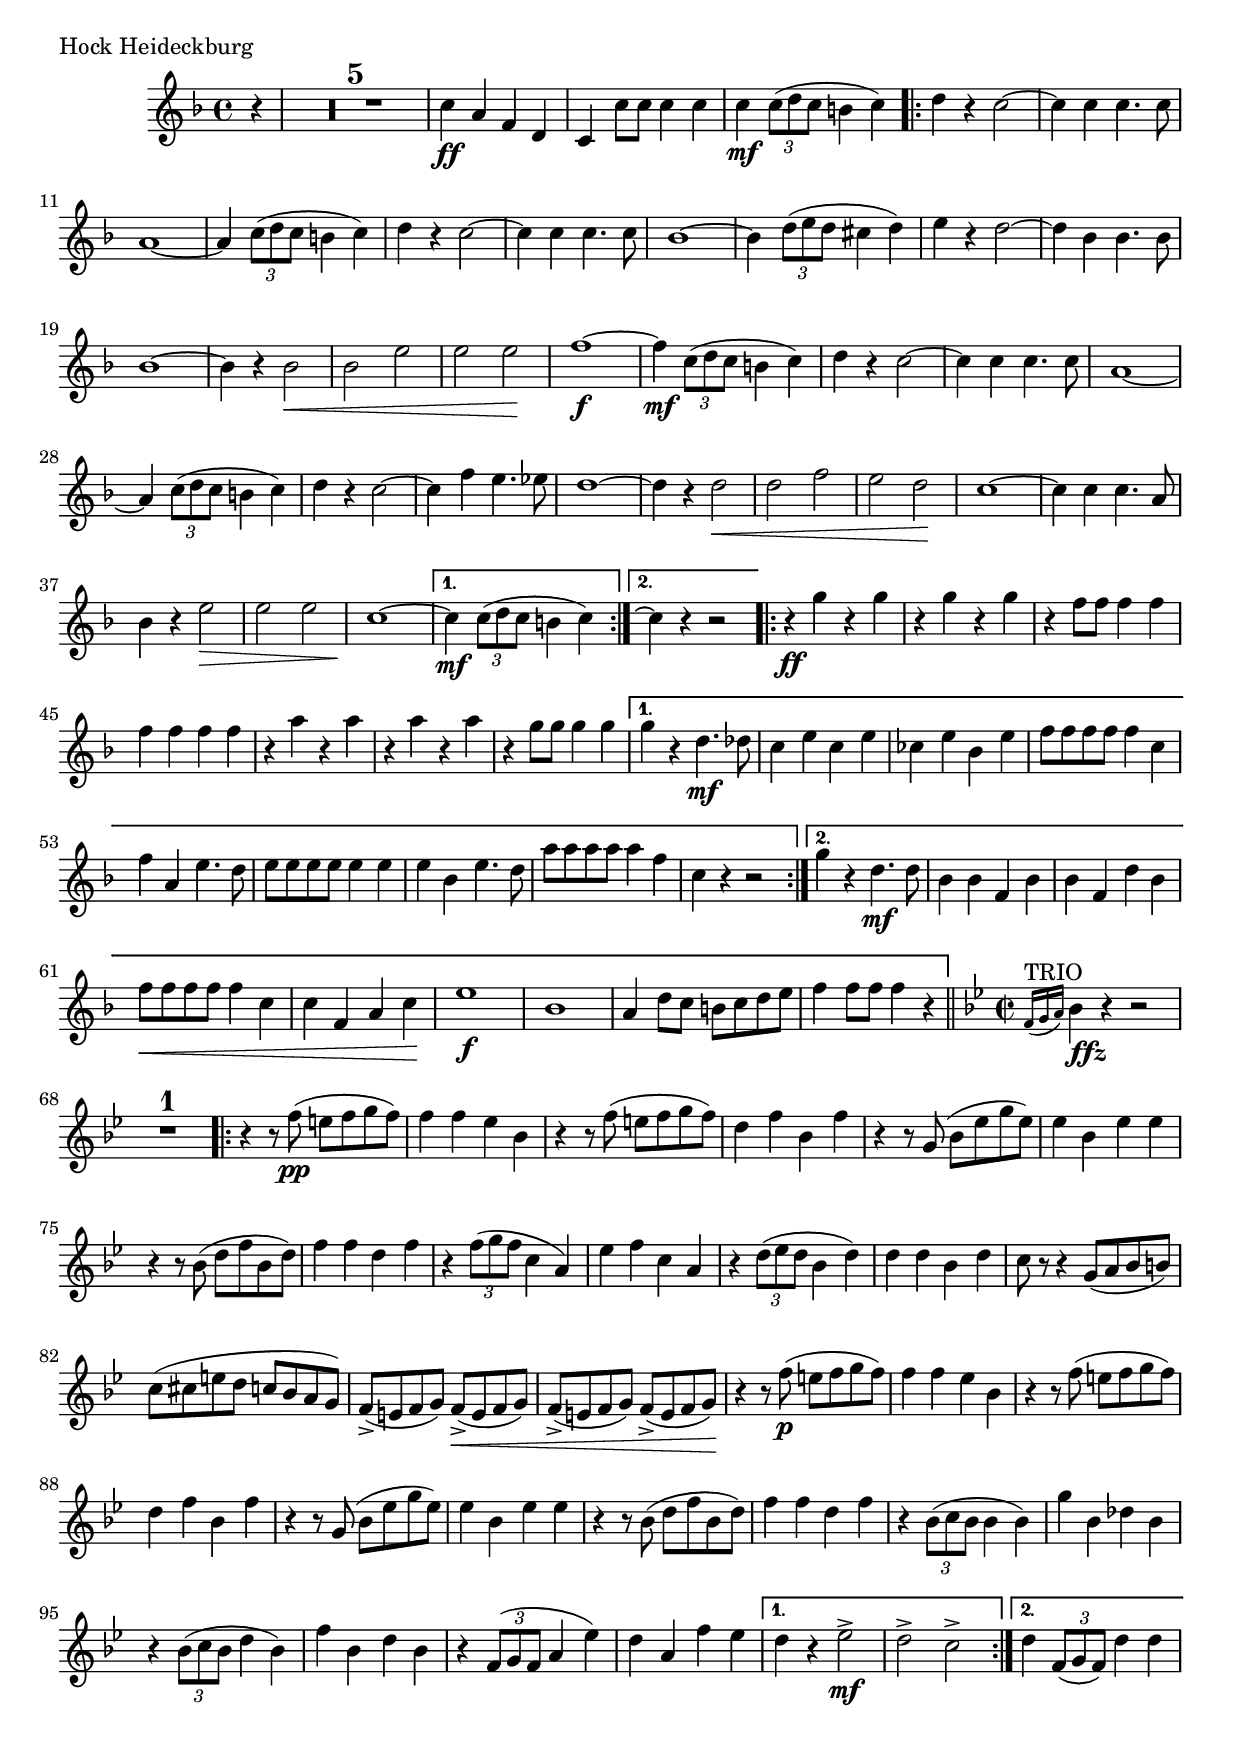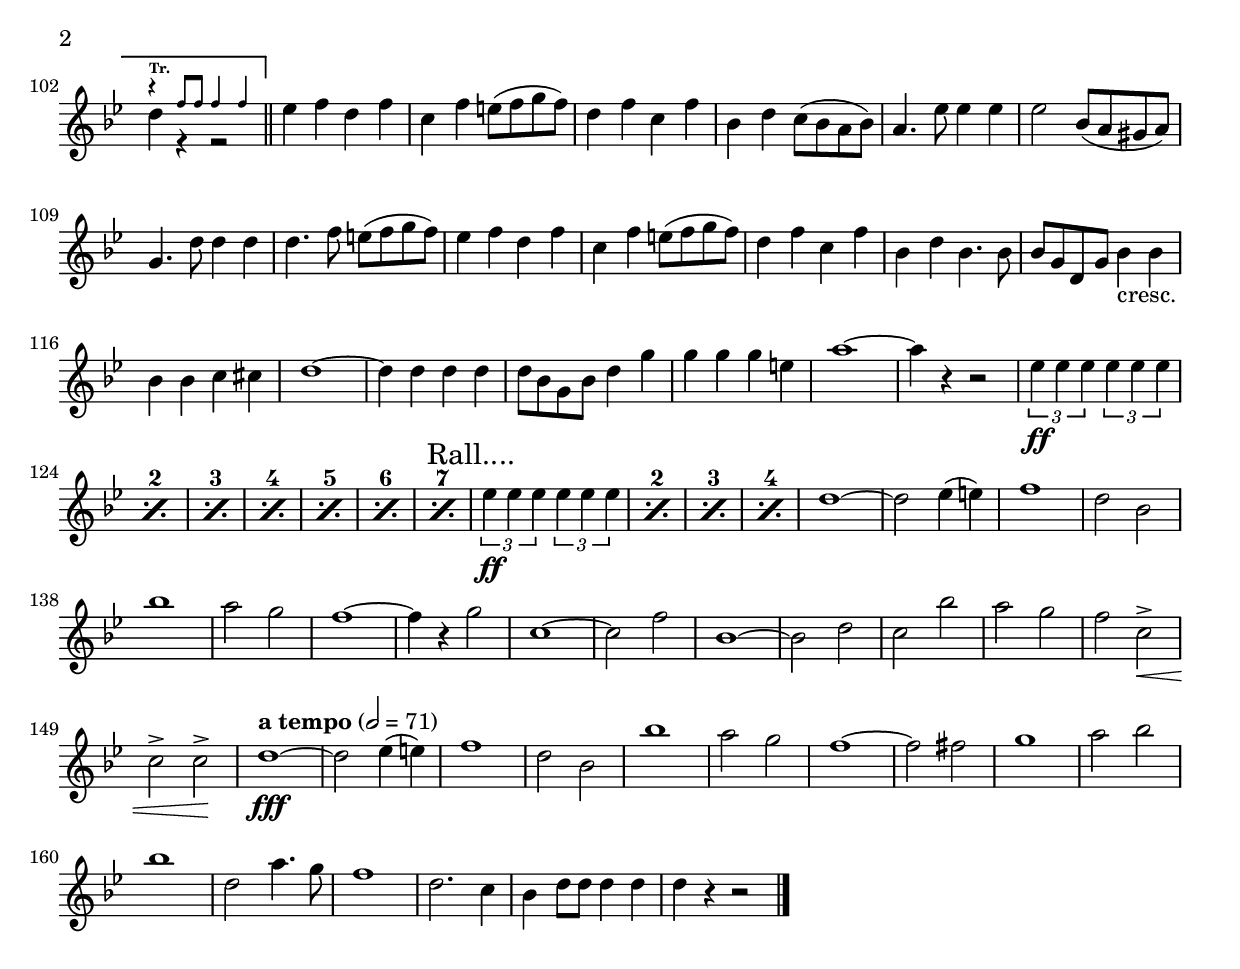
\version "2.16.0"
% When ready to include in collection: 1. Comment paper.
% 				       2. Create include file of relative and
%					  header.
#(allow-volta-hook "||")
%Comment out from here
%{
#(ly:set-option 'point-and-click #t)
#(set-default-paper-size "a4" 'portrait)
#(set-global-staff-size 15) % set staff-size when ready to print

\include "Marsch_format.ly"

%...to here
%}
  \score {

    % Svenska Polisens Marscher: 1. Hock Heideckburg    
    \relative c'' { 
    	    \key f \major \time 4/4 
    	    \compressFullBarRests
    	    \set Score.markFormatter = #format-mark-box-letters
    \partial 4*1
    r4 R1*5  | % 
    c4\ff a f d      | % 6
    c c'8 c c4 c      | % 7
    c \mf \times 2/3{c8( d c  } b4 c)      | % 8
    
    \repeat volta 2 {
    	    d r c2~      | % 9
    	    c4 c c4. c8
    	    a1~      | % 11
    	    a4 \times 2/3{c8( d c  } b4 c)      | % 12
    	    d r c2~      | % 13
    	    c4 c c4. c8      | % 14
    	    bes1~      | % 15
    	    bes4 \times 2/3{d8( e d  } cis4 d)      | % 16
    	    e r d2~      | % 17
    	    d4 bes bes4. bes8      | % 18
    	    bes1~      | % 19
    	    bes4 r bes2 \<      | % 20
    	    bes e      | % 21
    	    e e \!      | % 22
    	    f1~ \f      | % 23
    	    f4 \mf \times 2/3{c8( d c  } b4 c)      | % 24
    	    d r c2~      | % 25
    	    c4 c c4. c8      | % 26
    	    a1~      | % 27
    	    a4 \times 2/3{c8( d c  } b4 c)      | % 28
    	    d r c2~      | % 29
    	    c4 f e4. ees8      | % 30
    	    d1~      | % 31
    	    d4 r d2 \<      | % 32
    	    d f      | % 33
    	    e d \!      | % 34
    	    c1~      | % 35
    	    c4 c c4. a8      | % 36
    	    bes4 r e2 \>      | % 37
    	    e e      | % 38
    	    c1~ \!      | % 39
    } % end repeat
    \alternative {
    	    {c4 \mf \times 2/3{c8( d c  } b4 c) |} %40
    	    {c\repeatTie  r r2 |}	 %41
    } % end alternatives
    
    \repeat volta 2 { %startrep 
    	    r4 \ff g' r g | % 42
    	    r4 g r g	| % 43
    	    r4 f8 f f4 f      | % 44
    	    f f f f      | % 45
    	    r a r a      | % 46
    	    r a r a      | % 47
    	    r g8 g g4 g      | % 48
    } % end repeat
    \alternative {
    	    {g r d4. \mf des8      | % 49
    	    c4 e c e		| %50
    	    ces4 e bes e      | % 51
    	    f8 f f f f4 c      | % 52
    	    f a, e'4. d8      | % 53
    	    e e e e e4 e      | % 54
    	    e bes e4. d8      | % 55
    	    a' a a a a4 f      | % 56
    	    c r r2      | % 57
    	    }
    	    {g'4 r d4. \mf d8      | % 58
    	    bes4 bes f bes 	| %59
    	    bes4 f d' bes      | % 60
    	    f'8 \< f f f f4 c      | % 61
    	    c f, a c \!      | % 62
    	    e1 \f      | % 63
    	    bes      | % 64
    	    a4 d8 c b c d e      | % 65
    	    f4 f8 f f4 r      | % 66
   	    \bar "||" }  	    
    } % end alternatives
    
    \time 2/2 \key bes \major
    \grace{\stemUp f,16^\markup {\upright  "TRIO"} [( g a ) ]  } 
    \stemNeutral bes4_\markup{\dynamic ffz} r4 r2      | % 67
    R1^\markup{\normalsize\number 1}	 | % 68
    
    \repeat volta 2 { %startrep
    	    r4 r8 f'( \pp e f g f)      | % 69
    	    f4 f ees bes    | % 70
    	    r4 r8 f'( e f g f)      | % 71
    	    d4 f bes, f'      | % 72
    	    r r8 g,( bes ees g ees)      | % 73
    	    ees4 bes ees ees      | % 74
    	    r r8 bes( d f bes, d)      | % 75
    	    f4 f d f      | % 76
    	    r \times 2/3{f8( g f  } c4 a)      | % 77
    	    ees' f c a      | % 78
    	    r \times 2/3{d8( ees d  } bes4 d)      | % 79
    	    d d bes d      | % 80
    	    c8 r r4 g8( a bes b)      | % 81
    	    c( cis e d c bes a g)      | % 82
    	    f-> ( e f g) f-> ( \< e f g)      | % 83
    	    f-> ( e f g) f-> ( e f g) \!      | % 84
    	    r4 r8 f'( \p e f g f)      | % 85
    	    f4 f ees bes      | % 86
    	    r r8 f'( e f g f)      | % 87
    	    d4 f bes, f'      | % 88
    	    r r8 g,( bes ees g ees)      | % 89
    	    ees4 bes ees ees      | % 90
    	    r r8 bes( d f bes, d)      | % 91
    	    f4 f d f      | % 92
    	    r \times 2/3{bes,8( c bes  } bes4 bes)      | % 93
    	    g' bes, des bes      | % 94
    	    r \times 2/3{bes8( c bes  } d4 bes)      | % 95
    	    f' bes, d bes      | % 96
    	    r \times 2/3{f8( g f  } a4 ees')      | % 97
    	    d a f' ees      | % 98    
    } % end repeat
    \alternative{
    	    {d r ees2->  \mf      | % 99
    	    d->  c->	|} % 100
    	    {d4 \times 2/3{f,8( g f)  } d'4 d      | % 101
    	    <<{\set fontSize = #-4  % make note heads smaller
    	       r4^\markup {\bold {Tr.}} f8 f f4 f  | % 102
    	       \unset fontSize } % return to default size
    	    \\
    		{d4 r r2 \bar "||"} >>
    	    }
    } %close alternatives
    
    ees4 f d f      | % 103
    c f e8( f g f)  | % 104
    d4 f c f      | % 105
    bes, d c8( bes a bes)      | % 106
    a4. ees'8 ees4 ees      | % 107
    ees2 bes8( a gis a)      | % 108
    g4. d'8 d4 d      | % 109
    d4. f8 e( f g f)      | % 110
    ees4 f d f      | % 111
    c f e8( f g f)      | % 112
    d4 f c f      | % 113
    bes, d bes4. bes8      | % 114
    bes g d g bes4 _\markup{"cresc."} bes      | % 115
    bes bes c cis      | % 116
    d1~      | % 117
    d4 d d d      | % 118
    d8 bes g bes d4 g      | % 119
    g g g e      | % 120
    a1~      | % 121
    a4 r r2      | % 122
    \set countPercentRepeats = ##t
    \repeat percent 7
    {\times 2/3{ees4 \ff ees ees  }  \times 2/3{ees ees ees  }      |} % 129
    \mark "Rall...."
    \repeat percent 4
    {\times 2/3{ees4 \ff ees ees  }  \times 2/3{ees ees ees  }      |} % 133
    d1~      | % 134
    d2 ees4( e)      | % 135
    f1      | % 136
    d2 bes      | % 137
    bes'1      | % 138
    a2 g      | % 139
    f1~      | % 140
    f4 r g2      | % 141
    c,1~      | % 142
    c2 f      | % 142
    bes,1~      | % 144
    bes2 d      | % 145
    c bes'      | % 146
    a g      | % 147
    f c->  \<      | % 148
    c->  c->  \!      | % 149
    \tempo "a tempo" 2 = 71  d1~ \fff      | % 150
    d2 ees4( e)      | % 151
    f1      | % 152
    d2 bes      | % 153
    bes'1      | % 154
    a2 g      | % 155
    f1~      | % 156
    f2 fis      | % 157
    g1      | % 158
    a2 bes      | % 159
    bes1      | % 160
    d,2 a'4. g8      | % 161
    f1      | % 162
    d2. c4      | % 163
    bes d8 d d4 d      | % 164
    d r r2 \bar "|."    
    
    }%end relative
    \header {
    	    piece = "Hock Heideckburg"
    	    composer = "R. Herzer Op10"
    	}
    	\layout {ragged-last = ##t
    	}
  }%end score
